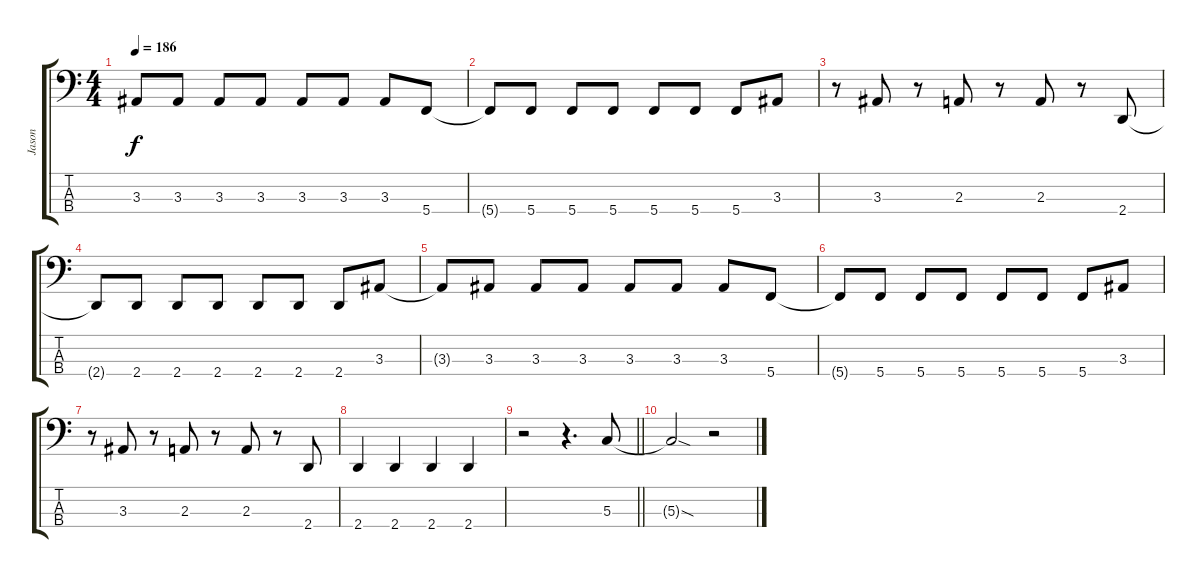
\track ("Jason" "Jason") {instrument electricbasspick}
\staff {score tabs}
\tuning (F2 C2 G1 C1) {hide}
\ts (4 4)
\tempo 186
\clef f4
\ks c
3.3{t}.8{dy f} 3.3.8 3.3.8 3.3.8 3.3.8 3.3.8 3.3.8 5.4.8 |
5.4{t}.8 5.4.8 5.4.8 5.4.8 5.4.8 5.4.8 5.4.8 3.3.8 |
r.8 3.3.8 r.8 2.3.8 r.8 2.3.8 r.8 2.4.8 |
2.4{t}.8 2.4.8 2.4.8 2.4.8 2.4.8 2.4.8 2.4.8 3.3.8 |
3.3{t}.8 3.3.8 3.3.8 3.3.8 3.3.8 3.3.8 3.3.8 5.4.8 |
5.4{t}.8 5.4.8 5.4.8 5.4.8 5.4.8 5.4.8 5.4.8 3.3.8 |
r.8 3.3.8 r.8 2.3.8 r.8 2.3.8 r.8 2.4.8 |
2.4.4 2.4.4 2.4.4 2.4.4 |
\barLineRight lightlight
r.2 r.4{d} 5.3.8 |
5.3{sod t}.2 r.2
